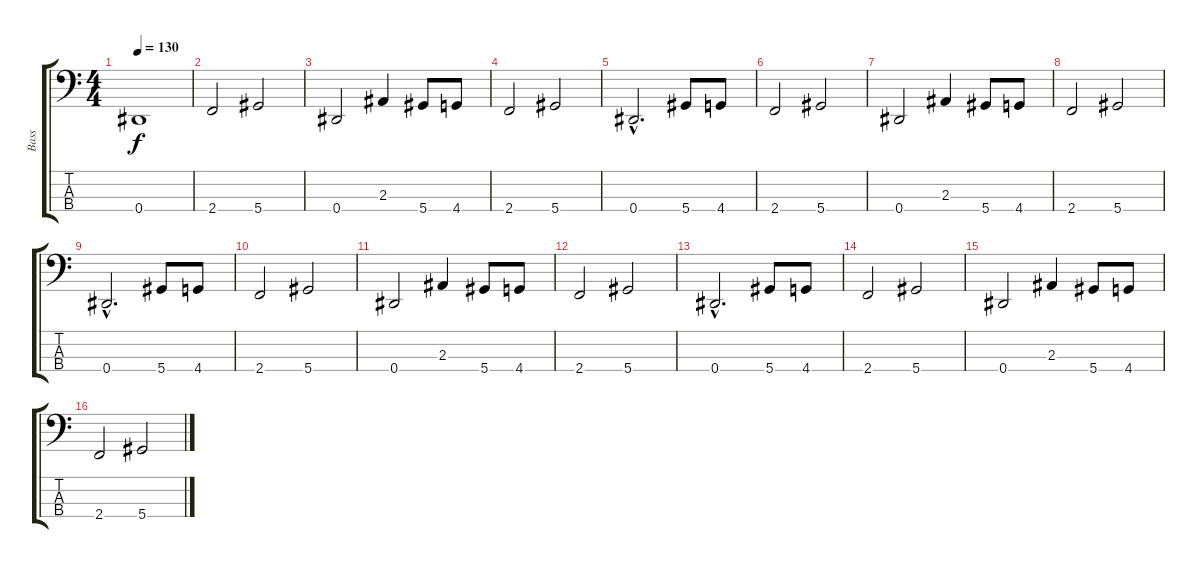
\track ("Bass" "Bass") {instrument electricbassfinger}
\staff {score tabs}
\tuning (Gb2 Db2 Ab1 Eb1) {hide}
\ts (4 4)
\tempo 130
\clef f4
\ks c
0.4{t}.1{dy f} |
2.4.2 5.4.2 |
0.4.2 2.3.4 5.4.8 4.4.8 |
2.4.2 5.4.2 |
0.4{hac}.2{d} 5.4.8 4.4.8 |
2.4.2 5.4.2 |
0.4.2 2.3.4 5.4.8 4.4.8 |
2.4.2 5.4.2 |
0.4{hac}.2{d} 5.4.8 4.4.8 |
2.4.2 5.4.2 |
0.4.2 2.3.4 5.4.8 4.4.8 |
2.4.2 5.4.2 |
0.4{hac}.2{d} 5.4.8 4.4.8 |
2.4.2 5.4.2 |
0.4.2 2.3.4 5.4.8 4.4.8 |
2.4.2 5.4.2
